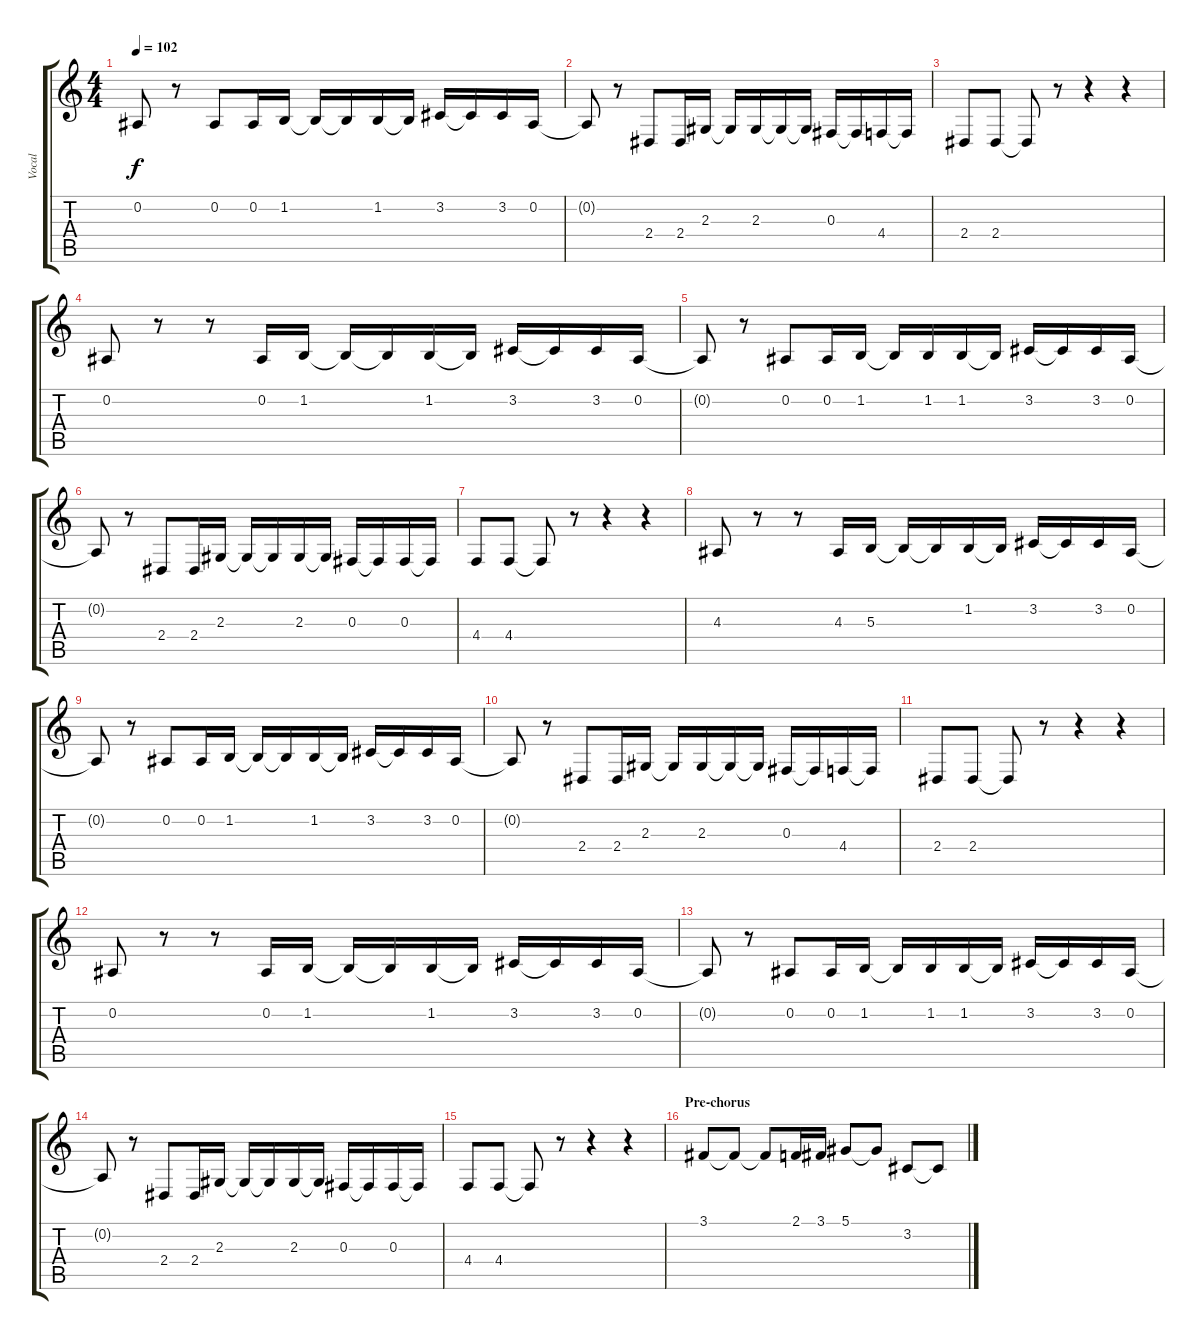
\track ("Vocal" "Vocal") {instrument tenorsax}
\staff {score tabs}
\tuning (Eb4 Bb3 Gb3 Db3 Ab2 Eb2) {hide}
\ts (4 4)
\tempo 102
\clef g2
\ks c
0.2{t}.8{dy f} r.8 0.2.8 0.2.16 1.2.16 1.2{t}.16 1.2{t}.16 1.2.16 1.2{t}.16 3.2.16 3.2{t}.16 3.2.16 0.2.16 |
0.2{t}.8 r.8 2.4.8 2.4.16 2.3.16 2.3{t}.16 2.3.16 2.3{t}.16 2.3{t}.16 0.3.16 0.3{t}.16 4.4.16 4.4{t}.16 |
2.4.8 2.4.8 2.4{t}.8 r.8 r.4 r.4 |
0.2.8 r.8 r.8 0.2.16 1.2.16 1.2{t}.16 1.2{t}.16 1.2.16 1.2{t}.16 3.2.16 3.2{t}.16 3.2.16 0.2.16 |
0.2{t}.8 r.8 0.2.8 0.2.16 1.2.16 1.2{t}.16 1.2.16 1.2.16 1.2{t}.16 3.2.16 3.2{t}.16 3.2.16 0.2.16 |
0.2{t}.8 r.8 2.4.8 2.4.16 2.3.16 2.3{t}.16 2.3{t}.16 2.3.16 2.3{t}.16 0.3.16 0.3{t}.16 0.3.16 0.3{t}.16 |
4.4.8 4.4.8 4.4{t}.8 r.8 r.4 r.4 |
4.3.8 r.8 r.8 4.3.16 5.3.16 5.3{t}.16 5.3{t}.16 1.2.16 1.2{t}.16 3.2.16 3.2{t}.16 3.2.16 0.2.16 |
0.2{t}.8 r.8 0.2.8 0.2.16 1.2.16 1.2{t}.16 1.2{t}.16 1.2.16 1.2{t}.16 3.2.16 3.2{t}.16 3.2.16 0.2.16 |
0.2{t}.8 r.8 2.4.8 2.4.16 2.3.16 2.3{t}.16 2.3.16 2.3{t}.16 2.3{t}.16 0.3.16 0.3{t}.16 4.4.16 4.4{t}.16 |
2.4.8 2.4.8 2.4{t}.8 r.8 r.4 r.4 |
0.2.8 r.8 r.8 0.2.16 1.2.16 1.2{t}.16 1.2{t}.16 1.2.16 1.2{t}.16 3.2.16 3.2{t}.16 3.2.16 0.2.16 |
0.2{t}.8 r.8 0.2.8 0.2.16 1.2.16 1.2{t}.16 1.2.16 1.2.16 1.2{t}.16 3.2.16 3.2{t}.16 3.2.16 0.2.16 |
0.2{t}.8 r.8 2.4.8 2.4.16 2.3.16 2.3{t}.16 2.3{t}.16 2.3.16 2.3{t}.16 0.3.16 0.3{t}.16 0.3.16 0.3{t}.16 |
4.4.8 4.4.8 4.4{t}.8 r.8 r.4 r.4 |
\section ("" "Pre-chorus")
3.1.8 3.1{t}.8 3.1{t}.8 2.1.16 3.1.16 5.1.8 5.1{t}.8 3.2.8 3.2{t}.8
